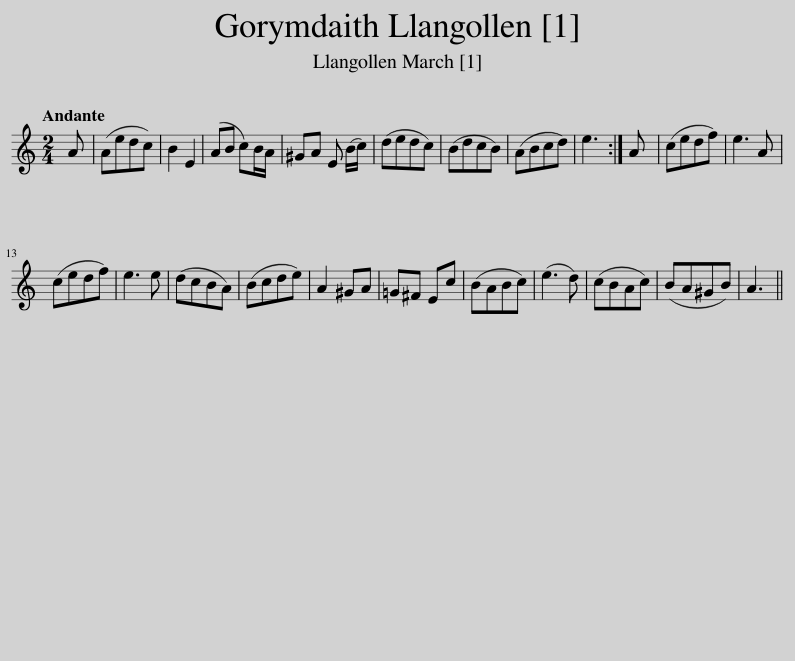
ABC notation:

X:1
L:1/8
Q:1/4=88
M:2/4
I:linebreak $
K:C
V:1 treble
V:1
 A | (Aedc) | B2 E2 | (AB c)B/A/ | ^GA E (B/c/) | %5
 (dedc) | (BdcB) | (ABcd) | e3 :| A | %10
 (cedf) | e3 A |$ (cedf) | e3 e | (dcBA) | %15
 (Bcde) | A2 ^GA | =G^F Ec | (BABc) | (e3 d) | %20
 (cBAc) | (BA^GB) | A3 || %23
